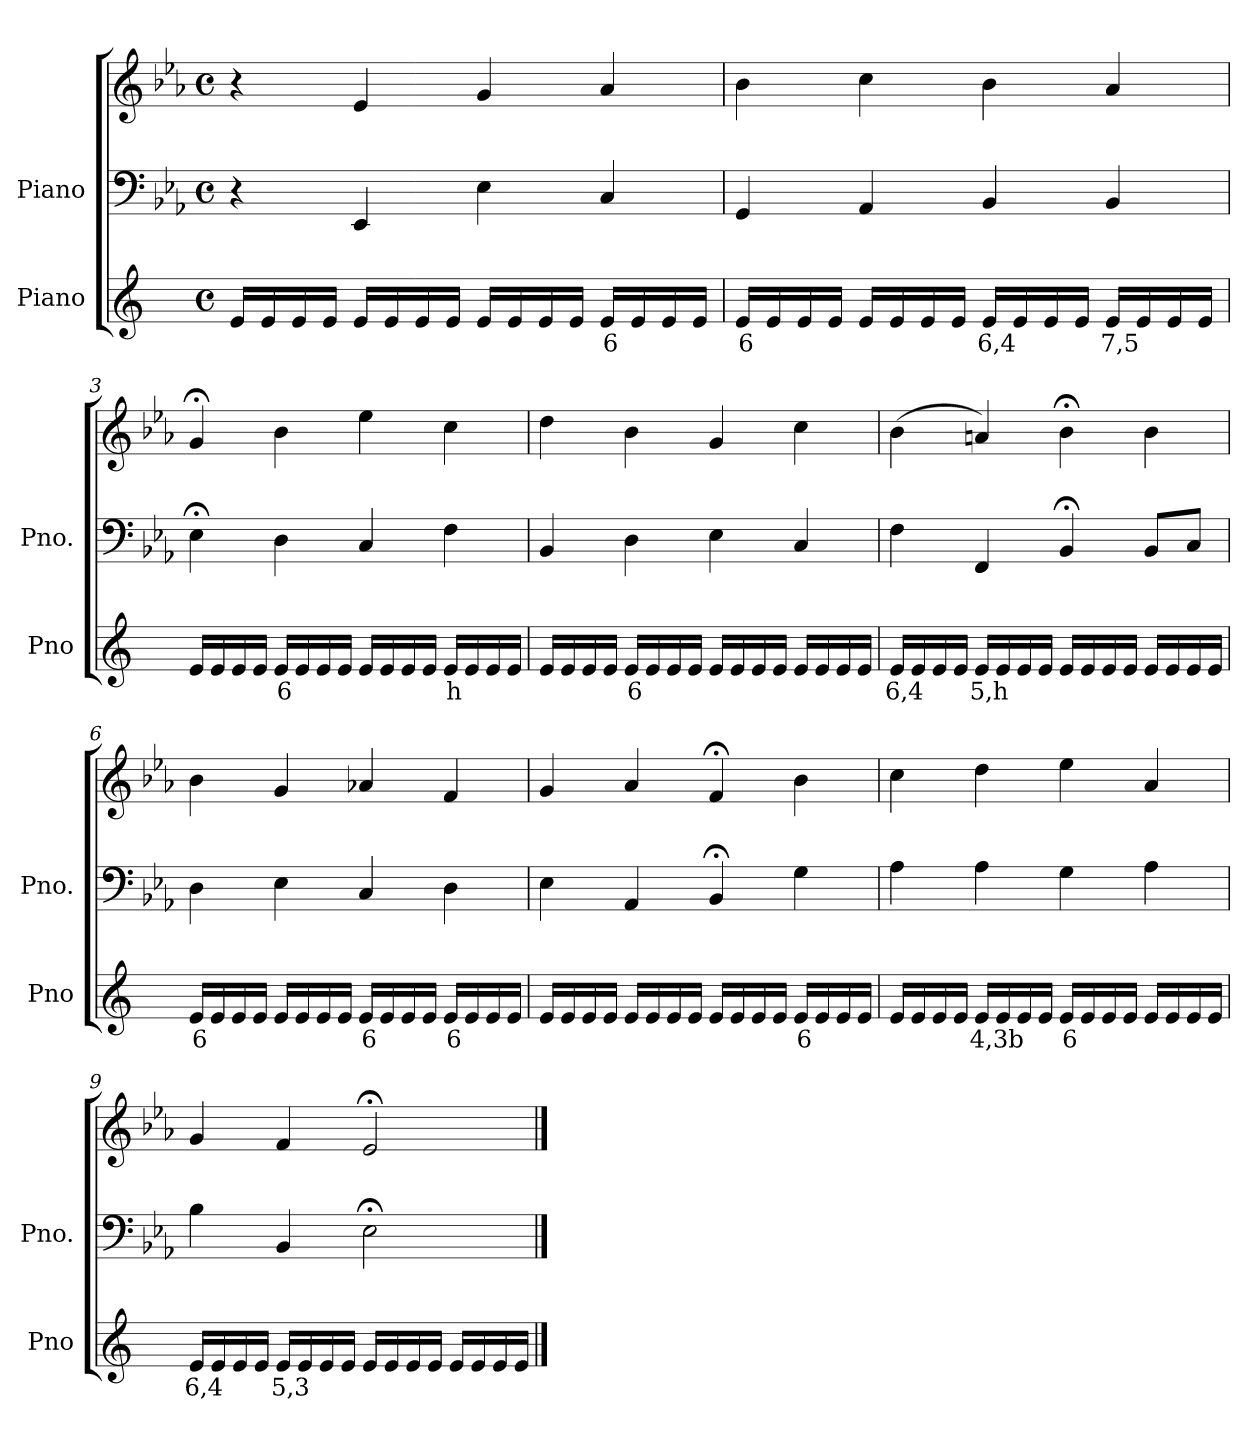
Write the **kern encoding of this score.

**kern	**text	**kern	**kern
*part2	*part2	*part1	*part1
*staff3	*staff3	*staff2	*staff1
*I"Piano	*	*I"Piano	*
*I'Pno	*	*I'Pno.	*
*clefG2	*	*clefF4	*clefG2
*k[]	*	*k[b-e-a-]	*k[b-e-a-]
*M4/4	*	*M4/4	*M4/4
*met(c)	*	*met(c)	*met(c)
=1	=1	=1	=1
16e/LL	.	4r	4r
16e/	.	.	.
16e/	.	.	.
16e/JJ	.	.	.
16e/LL	.	4EE-/	4e-/
16e/	.	.	.
16e/	.	.	.
16e/JJ	.	.	.
16e/LL	.	4E-\	4g/
16e/	.	.	.
16e/	.	.	.
16e/JJ	.	.	.
!	!LO:LY:b	!	!
16e/LL	6	4C/	4a-/
16e/	.	.	.
16e/	.	.	.
16e/JJ	.	.	.
=2	=2	=2	=2
!	!LO:LY:b	!	!
16e/LL	6	4GG/	4b-\
16e/	.	.	.
16e/	.	.	.
16e/JJ	.	.	.
16e/LL	.	4AA-/	4cc\
16e/	.	.	.
16e/	.	.	.
16e/JJ	.	.	.
!	!LO:LY:b	!	!
16e/LL	6,4	4BB-/	4b-\
16e/	.	.	.
16e/	.	.	.
16e/JJ	.	.	.
!	!LO:LY:b	!	!
16e/LL	7,5	4BB-/	4a-/
16e/	.	.	.
16e/	.	.	.
16e/JJ	.	.	.
=3	=3	=3	=3
16e/LL	.	4E-;<\	4g;</
16e/	.	.	.
16e/	.	.	.
16e/JJ	.	.	.
!	!LO:LY:b	!	!
16e/LL	6	4D\	4b-\
16e/	.	.	.
16e/	.	.	.
16e/JJ	.	.	.
16e/LL	.	4C/	4ee-\
16e/	.	.	.
16e/	.	.	.
16e/JJ	.	.	.
!	!LO:LY:b	!	!
16e/LL	h	4F\	4cc\
16e/	.	.	.
16e/	.	.	.
16e/JJ	.	.	.
=4	=4	=4	=4
16e/LL	.	4BB-/	4dd\
16e/	.	.	.
16e/	.	.	.
16e/JJ	.	.	.
!	!LO:LY:b	!	!
16e/LL	6	4D\	4b-\
16e/	.	.	.
16e/	.	.	.
16e/JJ	.	.	.
16e/LL	.	4E-\	4g/
16e/	.	.	.
16e/	.	.	.
16e/JJ	.	.	.
16e/LL	.	4C/	4cc\
16e/	.	.	.
16e/	.	.	.
16e/JJ	.	.	.
=5	=5	=5	=5
!	!LO:LY:b	!	!
16e/LL	6,4	4F\	(>4b-\
16e/	.	.	.
16e/	.	.	.
16e/JJ	.	.	.
!	!LO:LY:b	!	!
16e/LL	5,h	4FF/	4an/)
16e/	.	.	.
16e/	.	.	.
16e/JJ	.	.	.
16e/LL	.	4BB-;</	4b-;<\
16e/	.	.	.
16e/	.	.	.
16e/JJ	.	.	.
16e/LL	.	8BB-/L	4b-\
16e/	.	.	.
16e/	.	8C/J	.
16e/JJ	.	.	.
=6	=6	=6	=6
!	!LO:LY:b	!	!
16e/LL	6	4D\	4b-\
16e/	.	.	.
16e/	.	.	.
16e/JJ	.	.	.
16e/LL	.	4E-\	4g/
16e/	.	.	.
16e/	.	.	.
16e/JJ	.	.	.
!	!LO:LY:b	!	!
16e/LL	6	4C/	4a-X/
16e/	.	.	.
16e/	.	.	.
16e/JJ	.	.	.
!	!LO:LY:b	!	!
16e/LL	6	4D\	4f/
16e/	.	.	.
16e/	.	.	.
16e/JJ	.	.	.
=7	=7	=7	=7
16e/LL	.	4E-\	4g/
16e/	.	.	.
16e/	.	.	.
16e/JJ	.	.	.
16e/LL	.	4AA-/	4a-/
16e/	.	.	.
16e/	.	.	.
16e/JJ	.	.	.
16e/LL	.	4BB-;</	4f;</
16e/	.	.	.
16e/	.	.	.
16e/JJ	.	.	.
!	!LO:LY:b	!	!
16e/LL	6	4G\	4b-\
16e/	.	.	.
16e/	.	.	.
16e/JJ	.	.	.
=8	=8	=8	=8
16e/LL	.	4A-\	4cc\
16e/	.	.	.
16e/	.	.	.
16e/JJ	.	.	.
!	!LO:LY:b	!	!
16e/LL	4,3b	4A-\	4dd\
16e/	.	.	.
16e/	.	.	.
16e/JJ	.	.	.
!	!LO:LY:b	!	!
16e/LL	6	4G\	4ee-\
16e/	.	.	.
16e/	.	.	.
16e/JJ	.	.	.
16e/LL	.	4A-\	4a-/
16e/	.	.	.
16e/	.	.	.
16e/JJ	.	.	.
=9	=9	=9	=9
!	!LO:LY:b	!	!
16e/LL	6,4	4B-\	4g/
16e/	.	.	.
16e/	.	.	.
16e/JJ	.	.	.
!	!LO:LY:b	!	!
16e/LL	5,3	4BB-/	4f/
16e/	.	.	.
16e/	.	.	.
16e/JJ	.	.	.
16e/LL	.	2E-;<\	2e-;</
16e/	.	.	.
16e/	.	.	.
16e/JJ	.	.	.
16e/LL	.	.	.
16e/	.	.	.
16e/	.	.	.
16e/JJ	.	.	.
==	==	==	==
*-	*-	*-	*-
